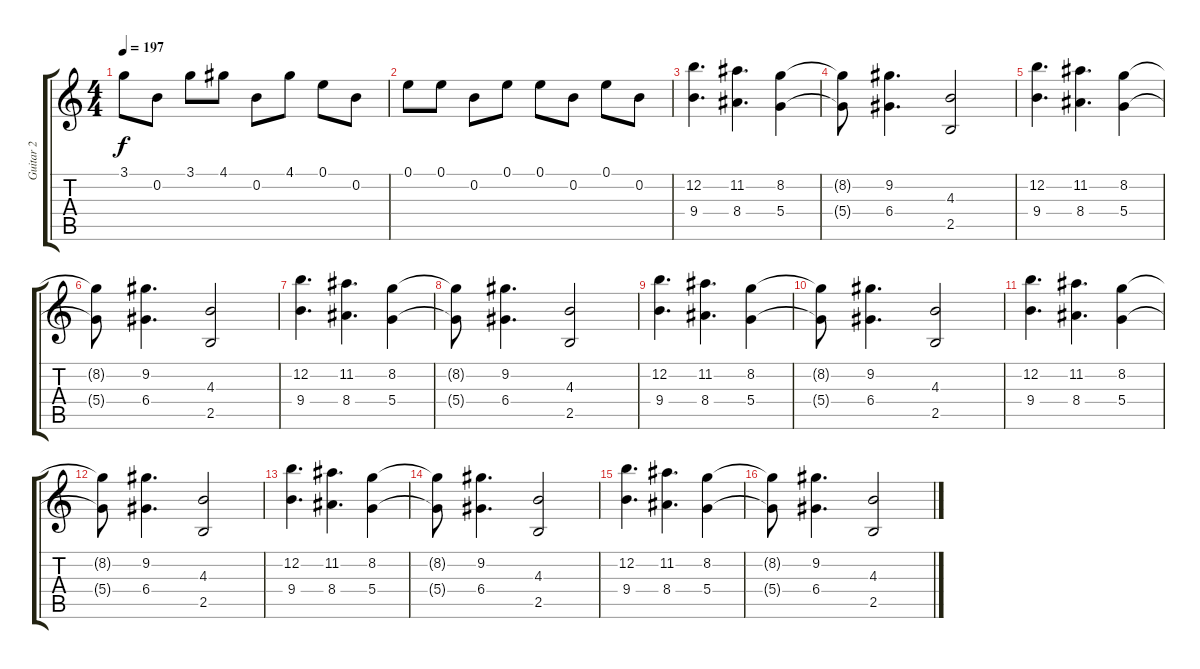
\track ("Guitar 2" "Guitar 2") {instrument acousticguitarsteel}
\staff {score tabs}
\tuning (E4 B3 G3 D3 A2 E2) {hide}
\ts (4 4)
\tempo 197
\clef g2
\ks c
3.1.8{dy f} 0.2.8 3.1.8 4.1.8 0.2.8 4.1.8 0.1.8 0.2.8 |
0.1.8 0.1.8 0.2.8 0.1.8 0.1.8 0.2.8 0.1.8 0.2.8 |
(12.2 9.4).4{d volume 14 instrument overdrivenguitar} (11.2 8.4).4{d} (8.2 5.4).4 |
(8.2{t} 5.4{t}).8 (9.2 6.4).4{d} (4.3 2.5).2 |
(12.2 9.4).4{d volume 14 instrument overdrivenguitar} (11.2 8.4).4{d} (8.2 5.4).4 |
(8.2{t} 5.4{t}).8 (9.2 6.4).4{d} (4.3 2.5).2 |
(12.2 9.4).4{d volume 14 instrument overdrivenguitar} (11.2 8.4).4{d} (8.2 5.4).4 |
(8.2{t} 5.4{t}).8 (9.2 6.4).4{d} (4.3 2.5).2 |
(12.2 9.4).4{d volume 14 instrument overdrivenguitar} (11.2 8.4).4{d} (8.2 5.4).4 |
(8.2{t} 5.4{t}).8 (9.2 6.4).4{d} (4.3 2.5).2 |
(12.2 9.4).4{d volume 14 instrument overdrivenguitar} (11.2 8.4).4{d} (8.2 5.4).4 |
(8.2{t} 5.4{t}).8 (9.2 6.4).4{d} (4.3 2.5).2 |
(12.2 9.4).4{d volume 14 instrument overdrivenguitar} (11.2 8.4).4{d} (8.2 5.4).4 |
(8.2{t} 5.4{t}).8 (9.2 6.4).4{d} (4.3 2.5).2 |
(12.2 9.4).4{d volume 14 instrument overdrivenguitar} (11.2 8.4).4{d} (8.2 5.4).4 |
(8.2{t} 5.4{t}).8 (9.2 6.4).4{d} (4.3 2.5).2
